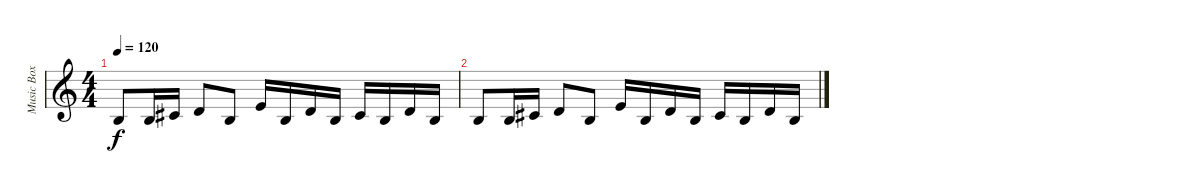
\track ("Music Box" "Music Box") {instrument musicbox}
\staff {score}
\tuning (E4 B3 G3 D3 A2 E2) {hide}
\ts (4 4)
\tempo 120
\clef g2
\ks c
0.2.8{dy f} 0.2.16 2.2.16 3.2.8 0.2.8 0.1.16 0.2.16 3.2.16 0.2.16 2.2.16 0.2.16 3.2.16 0.2.16 |
0.2.8 0.2.16 2.2.16 3.2.8 0.2.8 0.1.16 0.2.16 3.2.16 0.2.16 2.2.16 0.2.16 3.2.16 0.2.16
